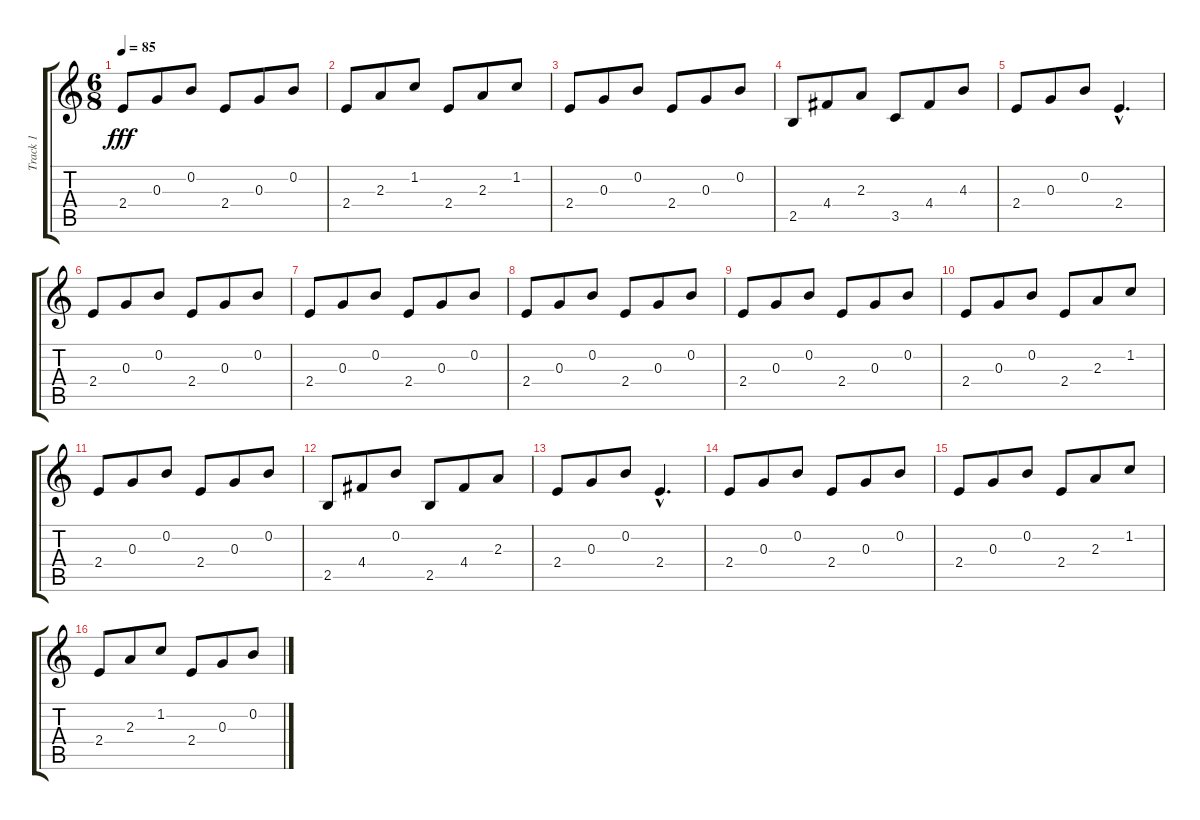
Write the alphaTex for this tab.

\track ("Track 1" "Track 1") {instrument acousticguitarnylon}
\staff {score tabs}
\tuning (E4 B3 G3 D3 A2 E2) {hide}
\ts (6 8)
\tempo 85
\clef g2
\ks c
2.4.8{dy fff} 0.3.8 0.2.8 2.4.8 0.3.8 0.2.8 |
2.4.8 2.3.8 1.2.8 2.4.8 2.3.8 1.2.8 |
2.4.8 0.3.8 0.2.8 2.4.8 0.3.8 0.2.8 |
2.5.8 4.4.8 2.3.8 3.5.8 4.4.8 4.3.8 |
2.4.8 0.3.8 0.2.8 2.4{hac}.4{d} |
2.4.8 0.3.8 0.2.8 2.4.8 0.3.8 0.2.8 |
2.4.8 0.3.8 0.2.8 2.4.8 0.3.8 0.2.8 |
2.4.8 0.3.8 0.2.8 2.4.8 0.3.8 0.2.8 |
2.4.8 0.3.8 0.2.8 2.4.8 0.3.8 0.2.8 |
2.4.8 0.3.8 0.2.8 2.4.8 2.3.8 1.2.8 |
2.4.8 0.3.8 0.2.8 2.4.8 0.3.8 0.2.8 |
2.5.8 4.4.8 0.2.8 2.5.8 4.4.8 2.3.8 |
2.4.8 0.3.8 0.2.8 2.4{hac}.4{d} |
2.4.8 0.3.8 0.2.8 2.4.8 0.3.8 0.2.8 |
2.4.8 0.3.8 0.2.8 2.4.8 2.3.8 1.2.8 |
2.4.8 2.3.8 1.2.8 2.4.8 0.3.8 0.2.8
